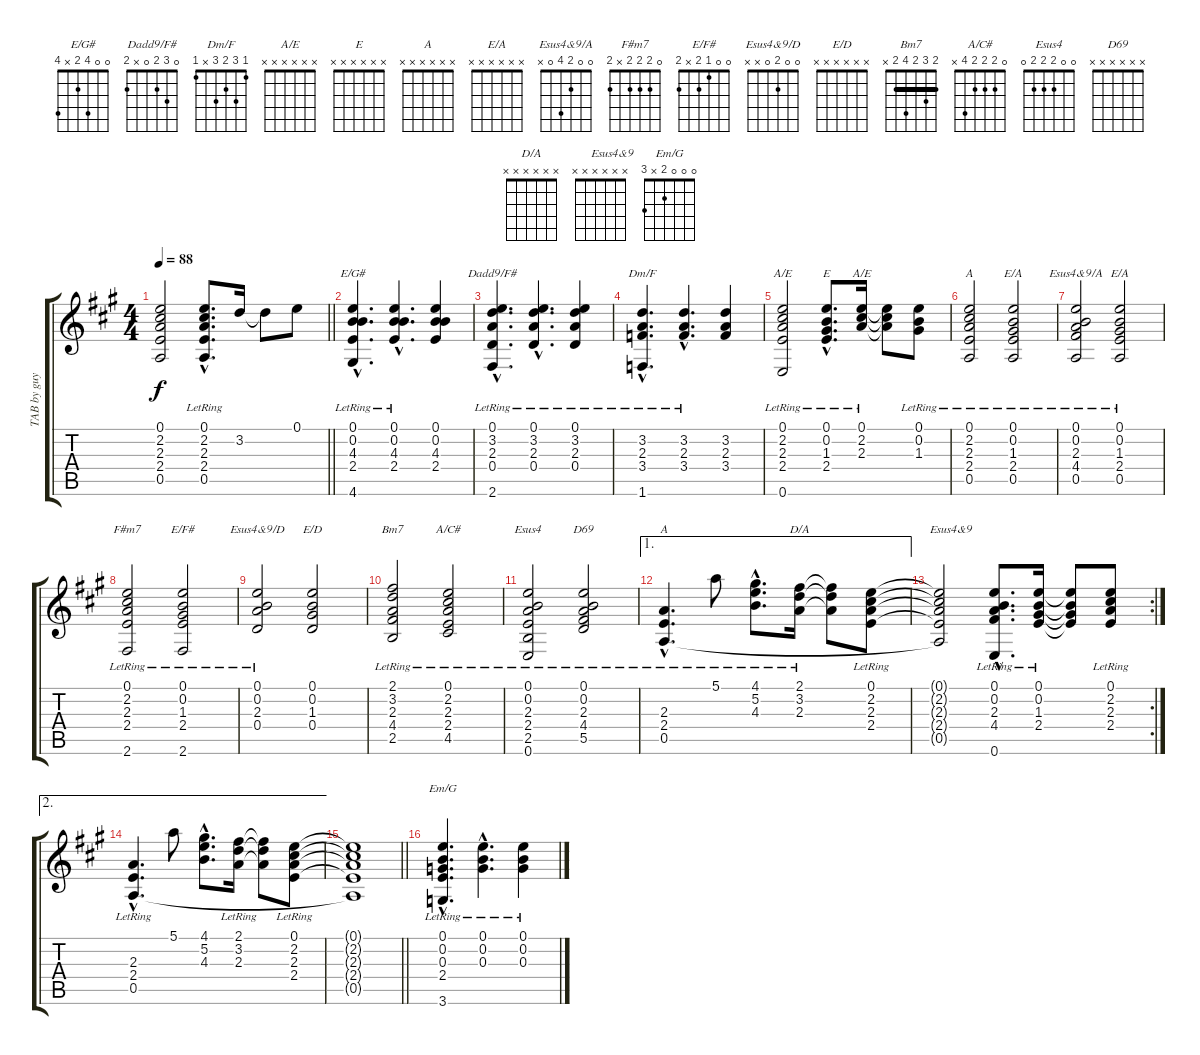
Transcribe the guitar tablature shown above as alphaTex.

\track ("TAB by" "TAB by guy") {instrument acousticguitarnylon}
\staff {score tabs}
\tuning (E4 B3 G3 D3 A2 E2) {hide}
\chord ("E/G#" 0 0 4 2 x 4)
\chord ("Dadd9/F#" 0 3 2 0 x 2)
\chord ("Dm/F" 1 3 2 3 x 1)
\chord ("A/E" 0 2 2 2 x 0)
\chord ("E" x x x x x x)
\chord ("A/E" x x x x x x)
\chord ("A" 0 2 2 2 0 x)
\chord ("E/A" 0 0 1 2 0 x)
\chord ("Esus4&9/A" 0 0 2 4 0 x)
\chord ("E/A" x x x x x x)
\chord ("F#m7" 0 2 2 2 x 2)
\chord ("E/F#" 0 0 1 2 x 2)
\chord ("Esus4&9/D" 0 0 2 0 x x)
\chord ("E/D" x x x x x x)
\chord ("Bm7" 2 3 2 4 2 x) {barre 2}
\chord ("A/C#" 0 2 2 2 4 x)
\chord ("Esus4" 0 0 2 2 2 0)
\chord ("D69" x x x x x x)
\chord ("A" x x x x x x)
\chord ("D/A" x x x x x x)
\chord ("        Esus4&9" x x x x x x)
\chord ("Em/G" 0 0 0 2 x 3)
\ts (4 4)
\tempo 88
\clef g2
\barLineRight lightlight
\ks a
(0.1{t} 2.2{t} 2.3{t} 2.4{t} 0.5{t}).2{dy f} (0.1{hac} 2.2{hac} 2.3{hac lr} 2.4{hac lr} 0.5{hac lr}).8{d} 3.2.16 3.2{t}.8 0.1.8 |
(0.1{hac lr} 0.2{hac lr} 4.3{hac lr} 2.4{hac lr} 4.6{hac lr}).4{d ch "E/G#"} (0.1{hac lr} 0.2{hac lr} 4.3{hac lr} 2.4{hac lr}).4{d} (0.1 0.2 4.3 2.4).4 |
(0.1{hac lr} 3.2{hac lr} 2.3{hac lr} 0.4{hac lr} 2.6{hac lr}).4{d ch "Dadd9/F#"} (0.1{hac lr} 3.2{hac lr} 2.3{hac lr} 0.4{hac lr}).4{d} (0.1{lr} 3.2 2.3 0.4).4 |
(3.2{hac lr} 2.3{hac lr} 3.4{hac lr} 1.6{hac lr}).4{d ch "Dm/F"} (3.2{hac lr} 2.3{hac lr} 3.4{hac lr}).4{d} (3.2 2.3 3.4).4 |
(0.1{lr} 2.2 2.3 2.4{lr} 0.6{lr}).2{ch "A/E"} (0.1{hac lr} 0.2{hac lr} 1.3{hac lr} 2.4{hac lr}).8{d ch "E"} (0.1{lr} 2.2{lr} 2.3{lr}).16{ch "A/E"} (0.1{t} 2.2{t} 2.3{t}).8 (0.1{lr} 0.2{lr} 1.3{lr}).8 |
(0.1{lr} 2.2 2.3 2.4{lr} 0.5{lr}).2{ch "A"} (0.1{lr} 0.2{lr} 1.3{lr} 2.4{lr} 0.5{lr}).2{ch "E/A"} |
(0.1{lr} 0.2{lr} 2.3 4.4 0.5{lr}).2{ch "Esus4&9/A"} (0.1{lr} 0.2{lr} 1.3{lr} 2.4{lr} 0.5{lr}).2{ch "E/A"} |
(0.1{lr} 2.2 2.3 2.4{lr} 2.6{lr}).2{ch "F#m7"} (0.1{lr} 0.2{lr} 1.3{lr} 2.4{lr} 2.6).2{ch "E/F#"} |
(0.1{lr} 0.2{lr} 2.3 0.4{lr}).2{ch "Esus4&9/D"} (0.1 0.2 1.3 0.4).2{ch "E/D"} |
(2.1 3.2 2.3{lr} 4.4 2.5).2{ch "Bm7"} (0.1{lr} 2.2{lr} 2.3{lr} 2.4{lr} 4.5{lr}).2{ch "A/C#"} |
(0.1{lr} 0.2{lr} 2.3{lr} 2.4{lr} 2.5{lr} 0.6).2{ch "Esus4"} (0.1{lr} 0.2{lr} 2.3{lr} 4.4{lr} 5.5).2{ch "D69"} |
\ae 1
(2.3{hac lr} 2.4{hac lr} 0.5{hac lr}).4{d ch "A"} 5.1{lr}.8 (4.1{hac lr} 5.2{hac lr} 4.3{hac lr}).8{d} (2.1{lr} 3.2{lr} 2.3{lr}).16{ch "D/A"} (2.1{t} 3.2{t} 2.3{t}).8 (0.1{lr} 2.2{lr} 2.3{lr} 2.4{lr}).8 |
\rc 2
(0.1{t} 2.2{t} 2.3{t} 2.4{t} 0.5{t}).2{ch "        Esus4&9"} (0.1{hac lr} 0.2{hac lr} 2.3{hac lr} 4.4{hac lr} 0.6{hac lr}).8{d} (0.1{lr} 0.2{lr} 1.3{lr} 2.4{lr}).16 (0.1{t} 0.2{t} 1.3{t} 2.4{t}).8 (0.1{lr} 2.2{lr} 2.3{lr} 2.4{lr}).8 |
\ae 2
(2.3{hac lr} 2.4{hac lr} 0.5{hac lr}).4{d} 5.1.8 (4.1{hac} 5.2{hac} 4.3{hac}).8{d} (2.1 3.2 2.3{lr}).16 (2.1{t} 3.2{t} 2.3{t}).8 (0.1{lr} 2.2{lr} 2.3{lr} 2.4{lr}).8 |
\barLineRight lightlight
(0.1{t} 2.2{t} 2.3{t} 2.4{t} 0.5{t}).1 |
(0.1{hac lr} 0.2{hac lr} 0.3{hac lr} 2.4{hac lr} 3.6{hac lr}).4{d ch "Em/G"} (0.1{hac lr} 0.2{hac lr} 0.3{hac lr}).4{d} (0.1{lr} 0.2{lr} 0.3{lr}).4
